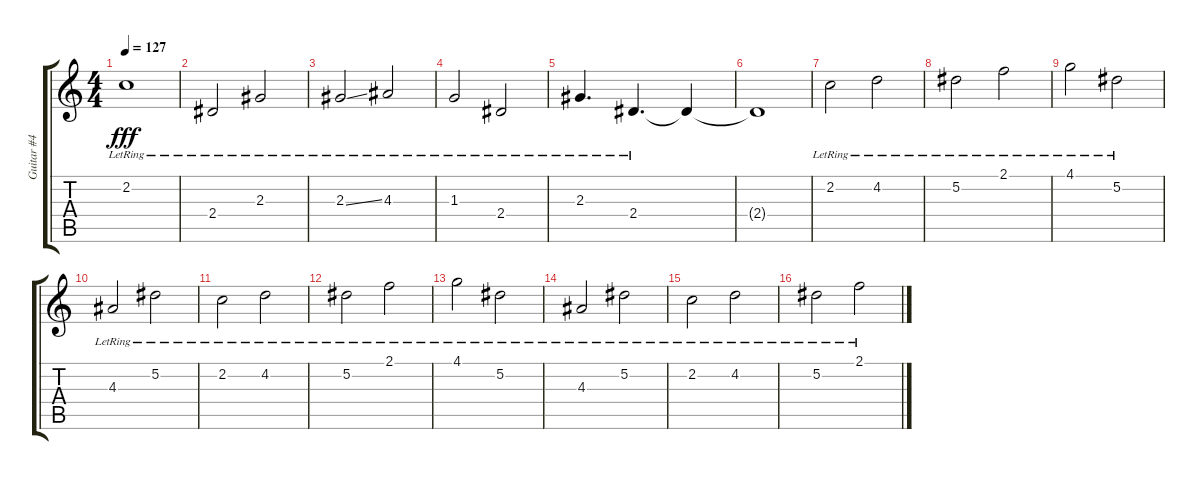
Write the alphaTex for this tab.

\track ("Guitar #4" "Guitar #4") {instrument electricguitarclean}
\staff {score tabs}
\tuning (Eb4 Bb3 Gb3 Db3 Ab2 Db2) {hide}
\ts (4 4)
\tempo 127
\clef g2
\ks c
2.2{lr}.1{dy fff} |
2.4{lr}.2 2.3{lr}.2 |
2.3{ss lr}.2 4.3{lr}.2 |
1.3{lr}.2 2.4{lr}.2 |
2.3{lr}.4{d} 2.4{lr}.4{d} 2.4{t}.4 |
2.4{t}.1 |
2.2{lr}.2 4.2{lr}.2 |
5.2{lr}.2 2.1{lr}.2 |
4.1{lr}.2 5.2{lr}.2 |
4.3{lr}.2 5.2{lr}.2 |
2.2{lr}.2 4.2{lr}.2 |
5.2{lr}.2 2.1{lr}.2 |
4.1{lr}.2 5.2{lr}.2 |
4.3{lr}.2 5.2{lr}.2 |
2.2{lr}.2 4.2{lr}.2 |
5.2{lr}.2 2.1{lr}.2
